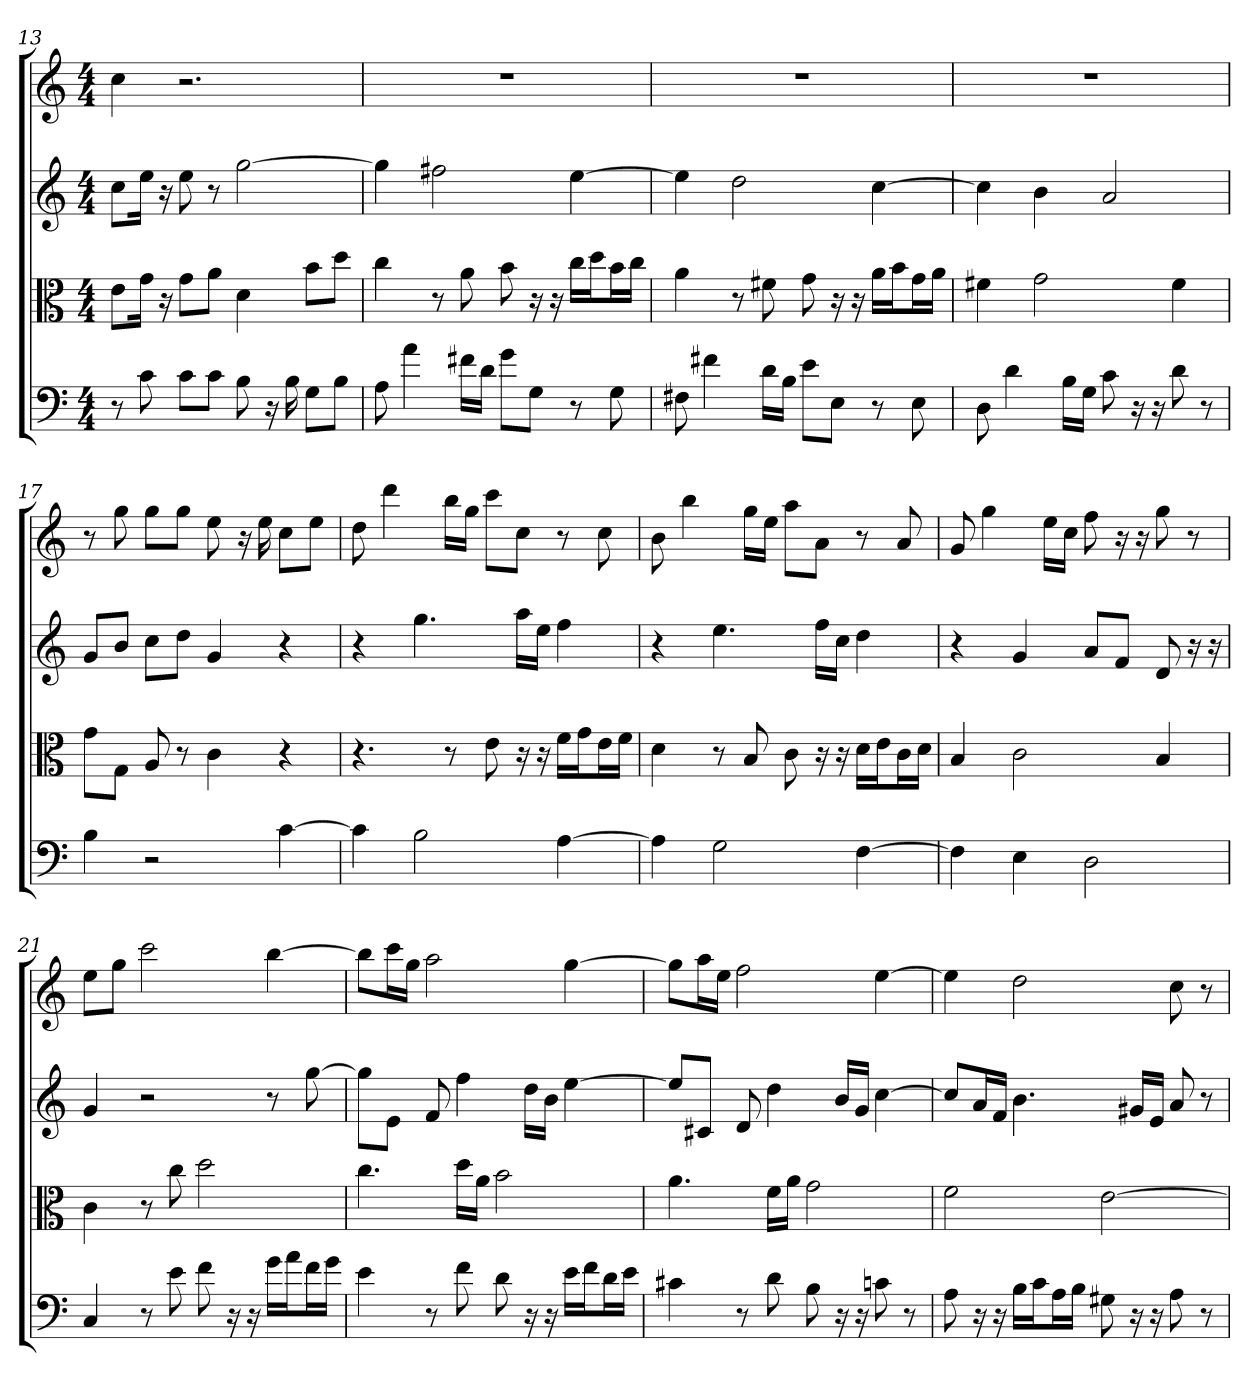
**kern	**kern	**kern	**kern
*part4	*part3	*part2	*part1
*staff4	*staff3	*staff2	*staff1
*clefF4	*clefC3	*clefG2	*clefG2
*k[]	*k[]	*k[]	*k[]
*C:	*C:	*C:	*C:
*M4/4	*M4/4	*M4/4	*M4/4
=13	=13	=13	=13
8r	8e\L	8cc\L	4cc
8c	16g\Jk	16ee\Jk	.
.	16r	16r	.
8c\L	8g\L	8ee	2.r
8c\J	8a\J	8r	.
8B	4d	[2gg	.
16r	.	.	.
16B	.	.	.
8G\L	8b\L	.	.
8B\J	8dd\J	.	.
=14	=14	=14	=14
8A	4cc	4gg]	1r
4a	.	.	.
.	8r	2ff#X	.
16f#X\LL	8a	.	.
16d\JJ	.	.	.
8g\L	8b	.	.
8G\J	16r	.	.
.	16r	.	.
8r	16cc\LL	[4ee	.
.	16dd\J	.	.
8G	16b\L	.	.
.	16cc\JJ	.	.
=15	=15	=15	=15
8F#X	4a	4ee]	1r
4f#X	.	.	.
.	8r	2dd	.
16d\LL	8f#X	.	.
16B\JJ	.	.	.
8e\L	8g	.	.
8E\J	16r	.	.
.	16r	.	.
8r	16a\LL	[4cc	.
.	16b\J	.	.
8E	16g\L	.	.
.	16a\JJ	.	.
=16	=16	=16	=16
8D	4f#X	4cc]	1r
4d	.	.	.
.	2g	4b	.
16B\LL	.	.	.
16G\JJ	.	.	.
8c	.	2a	.
16r	.	.	.
16r	.	.	.
8d	4f#	.	.
8r	.	.	.
=17	=17	=17	=17
4B	8g\L	8g/L	8r
.	8G\J	8b/J	8gg
2r	8A	8cc\L	8gg\L
.	8r	8dd\J	8gg\J
.	4c	4g	8ee
.	.	.	16r
.	.	.	16ee
[4c	4r	4r	8cc\L
.	.	.	8ee\J
=18	=18	=18	=18
4c]	4.r	4r	8dd
.	.	.	4ddd
2B	.	4.gg	.
.	8r	.	16bb\LL
.	.	.	16gg\JJ
.	8e	.	8ccc\L
.	16r	16aa\LL	8cc\J
.	16r	16ee\JJ	.
[4A	16f\LL	4ff	8r
.	16g\J	.	.
.	16e\L	.	8cc
.	16f\JJ	.	.
=19	=19	=19	=19
4A]	4d	4r	8b
.	.	.	4bb
2G	8r	4.ee	.
.	8B	.	16gg\LL
.	.	.	16ee\JJ
.	8c	.	8aa\L
.	16r	16ff\LL	8a\J
.	16r	16cc\JJ	.
[4F	16d\LL	4dd	8r
.	16e\J	.	.
.	16c\L	.	8a
.	16d\JJ	.	.
=20	=20	=20	=20
4F]	4B	4r	8g
.	.	.	4gg
4E	2c	4g	.
.	.	.	16ee\LL
.	.	.	16cc\JJ
2D	.	8a/L	8ff
.	.	8f/J	16r
.	.	.	16r
.	4B	8d	8gg
.	.	16r	8r
.	.	16r	.
=21	=21	=21	=21
4C	4c	4g	8ee\L
.	.	.	8gg\J
8r	8r	2r	2ccc
8e	8cc	.	.
8f	2dd	.	.
16r	.	.	.
16r	.	.	.
16g\LL	.	8r	[4bb
16a\J	.	.	.
16f\L	.	[8gg	.
16g\JJ	.	.	.
=22	=22	=22	=22
4e	4.cc	8gg\L]	8bb\L]
.	.	8e\J	16ccc\L
.	.	.	16gg\JJ
8r	.	8f	2aa
8f	16dd\LL	4ff	.
.	16a\JJ	.	.
8d	2b	.	.
16r	.	16dd\LL	.
16r	.	16b\JJ	.
16e\LL	.	[4ee	[4gg
16f\J	.	.	.
16d\L	.	.	.
16e\JJ	.	.	.
=23	=23	=23	=23
4c#X	4.a	8ee/L]	8gg\L]
.	.	8c#X/J	16aa\L
.	.	.	16ee\JJ
8r	.	8d	2ff
8d	16f\LL	4dd	.
.	16a\JJ	.	.
8B	2g	.	.
16r	.	16b/LL	.
16r	.	16g/JJ	.
8cn	.	[4cc	[4ee
8r	.	.	.
=24	=24	=24	=24
8A	2f	8cc/L]	4ee]
16r	.	16a/L	.
16r	.	16f/JJ	.
16B\LL	.	4.b	2dd
16c\J	.	.	.
16A\L	.	.	.
16B\JJ	.	.	.
8G#X	[2e	.	.
16r	.	16g#X/LL	.
16r	.	16e/JJ	.
8A	.	8a	8cc
8r	.	8r	8r
=	=	=	=
*-	*-	*-	*-
